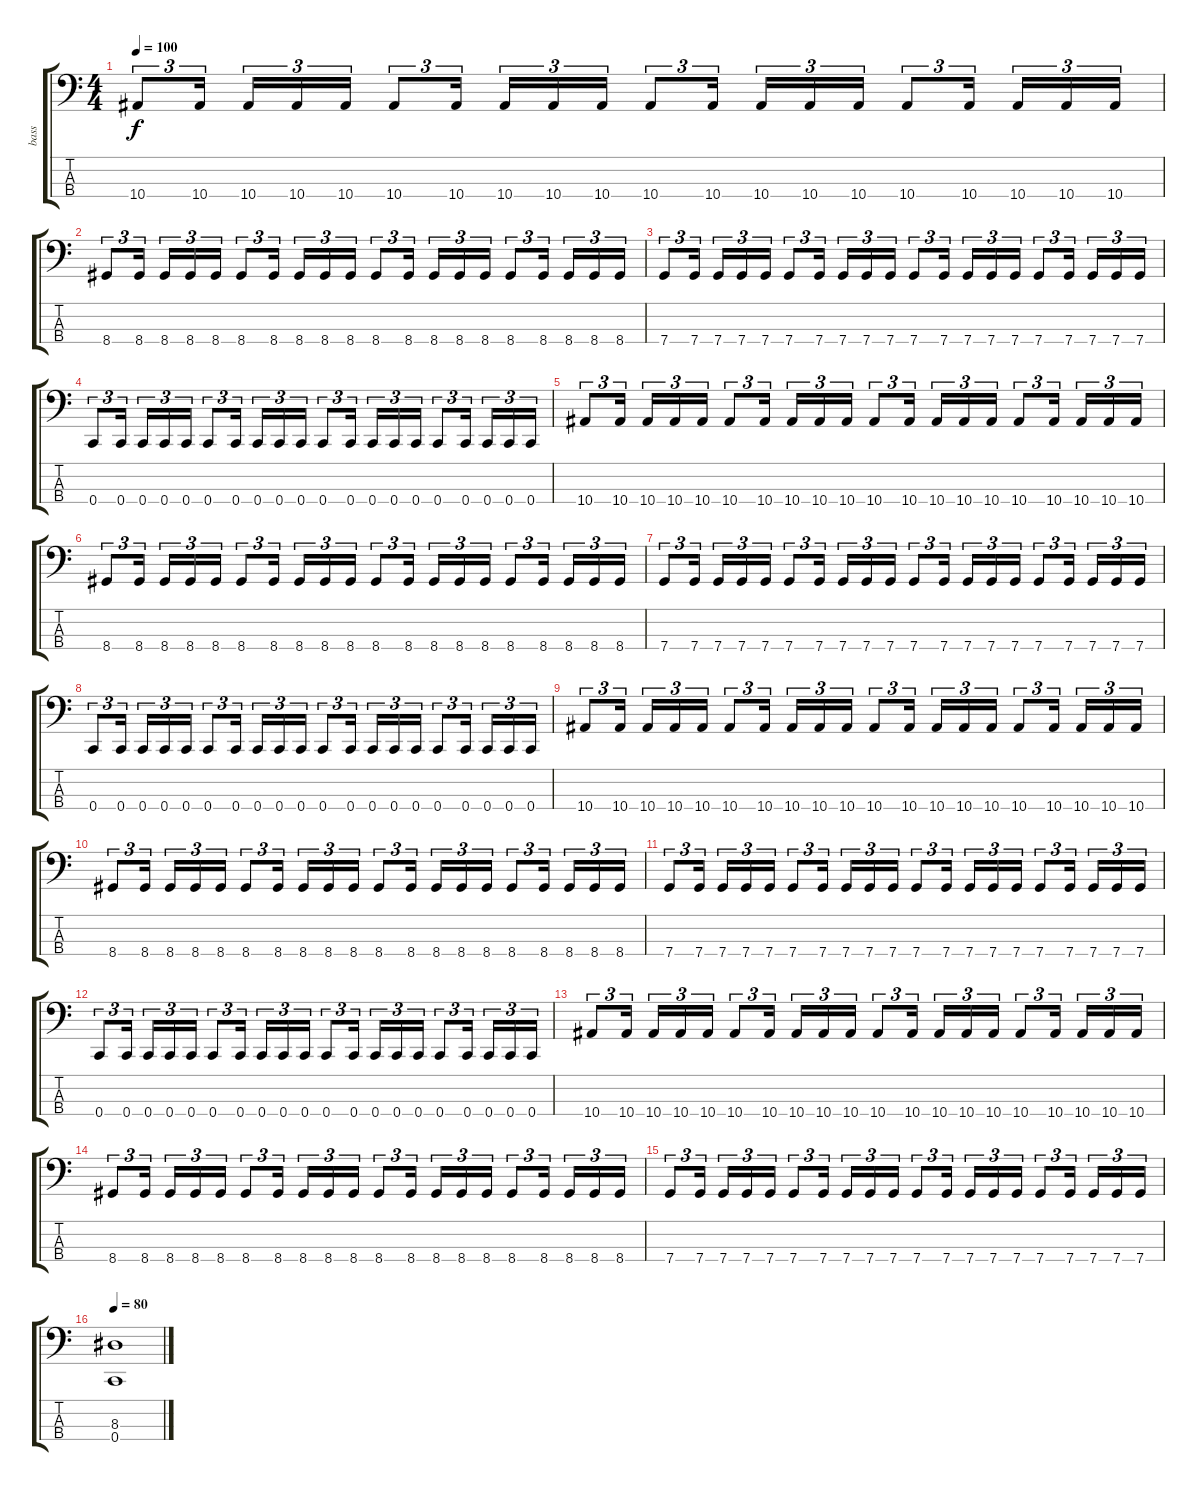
\track ("bass" "bass") {instrument electricbasspick}
\staff {score tabs}
\tuning (F2 C2 G1 C1) {hide}
\ts (4 4)
\tempo 100
\clef f4
\ks c
10.4.8{tu (3 2) dy f} 10.4.16{tu (3 2)} 10.4.16{tu (3 2)} 10.4.16{tu (3 2)} 10.4.16{tu (3 2)} 10.4.8{tu (3 2)} 10.4.16{tu (3 2)} 10.4.16{tu (3 2)} 10.4.16{tu (3 2)} 10.4.16{tu (3 2)} 10.4.8{tu (3 2)} 10.4.16{tu (3 2)} 10.4.16{tu (3 2)} 10.4.16{tu (3 2)} 10.4.16{tu (3 2)} 10.4.8{tu (3 2)} 10.4.16{tu (3 2)} 10.4.16{tu (3 2)} 10.4.16{tu (3 2)} 10.4.16{tu (3 2)} |
8.4.8{tu (3 2)} 8.4.16{tu (3 2)} 8.4.16{tu (3 2)} 8.4.16{tu (3 2)} 8.4.16{tu (3 2)} 8.4.8{tu (3 2)} 8.4.16{tu (3 2)} 8.4.16{tu (3 2)} 8.4.16{tu (3 2)} 8.4.16{tu (3 2)} 8.4.8{tu (3 2)} 8.4.16{tu (3 2)} 8.4.16{tu (3 2)} 8.4.16{tu (3 2)} 8.4.16{tu (3 2)} 8.4.8{tu (3 2)} 8.4.16{tu (3 2)} 8.4.16{tu (3 2)} 8.4.16{tu (3 2)} 8.4.16{tu (3 2)} |
7.4.8{tu (3 2)} 7.4.16{tu (3 2)} 7.4.16{tu (3 2)} 7.4.16{tu (3 2)} 7.4.16{tu (3 2)} 7.4.8{tu (3 2)} 7.4.16{tu (3 2)} 7.4.16{tu (3 2)} 7.4.16{tu (3 2)} 7.4.16{tu (3 2)} 7.4.8{tu (3 2)} 7.4.16{tu (3 2)} 7.4.16{tu (3 2)} 7.4.16{tu (3 2)} 7.4.16{tu (3 2)} 7.4.8{tu (3 2)} 7.4.16{tu (3 2)} 7.4.16{tu (3 2)} 7.4.16{tu (3 2)} 7.4.16{tu (3 2)} |
0.4.8{tu (3 2)} 0.4.16{tu (3 2)} 0.4.16{tu (3 2)} 0.4.16{tu (3 2)} 0.4.16{tu (3 2)} 0.4.8{tu (3 2)} 0.4.16{tu (3 2)} 0.4.16{tu (3 2)} 0.4.16{tu (3 2)} 0.4.16{tu (3 2)} 0.4.8{tu (3 2)} 0.4.16{tu (3 2)} 0.4.16{tu (3 2)} 0.4.16{tu (3 2)} 0.4.16{tu (3 2)} 0.4.8{tu (3 2)} 0.4.16{tu (3 2)} 0.4.16{tu (3 2)} 0.4.16{tu (3 2)} 0.4.16{tu (3 2)} |
10.4.8{tu (3 2)} 10.4.16{tu (3 2)} 10.4.16{tu (3 2)} 10.4.16{tu (3 2)} 10.4.16{tu (3 2)} 10.4.8{tu (3 2)} 10.4.16{tu (3 2)} 10.4.16{tu (3 2)} 10.4.16{tu (3 2)} 10.4.16{tu (3 2)} 10.4.8{tu (3 2)} 10.4.16{tu (3 2)} 10.4.16{tu (3 2)} 10.4.16{tu (3 2)} 10.4.16{tu (3 2)} 10.4.8{tu (3 2)} 10.4.16{tu (3 2)} 10.4.16{tu (3 2)} 10.4.16{tu (3 2)} 10.4.16{tu (3 2)} |
8.4.8{tu (3 2)} 8.4.16{tu (3 2)} 8.4.16{tu (3 2)} 8.4.16{tu (3 2)} 8.4.16{tu (3 2)} 8.4.8{tu (3 2)} 8.4.16{tu (3 2)} 8.4.16{tu (3 2)} 8.4.16{tu (3 2)} 8.4.16{tu (3 2)} 8.4.8{tu (3 2)} 8.4.16{tu (3 2)} 8.4.16{tu (3 2)} 8.4.16{tu (3 2)} 8.4.16{tu (3 2)} 8.4.8{tu (3 2)} 8.4.16{tu (3 2)} 8.4.16{tu (3 2)} 8.4.16{tu (3 2)} 8.4.16{tu (3 2)} |
7.4.8{tu (3 2)} 7.4.16{tu (3 2)} 7.4.16{tu (3 2)} 7.4.16{tu (3 2)} 7.4.16{tu (3 2)} 7.4.8{tu (3 2)} 7.4.16{tu (3 2)} 7.4.16{tu (3 2)} 7.4.16{tu (3 2)} 7.4.16{tu (3 2)} 7.4.8{tu (3 2)} 7.4.16{tu (3 2)} 7.4.16{tu (3 2)} 7.4.16{tu (3 2)} 7.4.16{tu (3 2)} 7.4.8{tu (3 2)} 7.4.16{tu (3 2)} 7.4.16{tu (3 2)} 7.4.16{tu (3 2)} 7.4.16{tu (3 2)} |
0.4.8{tu (3 2)} 0.4.16{tu (3 2)} 0.4.16{tu (3 2)} 0.4.16{tu (3 2)} 0.4.16{tu (3 2)} 0.4.8{tu (3 2)} 0.4.16{tu (3 2)} 0.4.16{tu (3 2)} 0.4.16{tu (3 2)} 0.4.16{tu (3 2)} 0.4.8{tu (3 2)} 0.4.16{tu (3 2)} 0.4.16{tu (3 2)} 0.4.16{tu (3 2)} 0.4.16{tu (3 2)} 0.4.8{tu (3 2)} 0.4.16{tu (3 2)} 0.4.16{tu (3 2)} 0.4.16{tu (3 2)} 0.4.16{tu (3 2)} |
10.4.8{tu (3 2)} 10.4.16{tu (3 2)} 10.4.16{tu (3 2)} 10.4.16{tu (3 2)} 10.4.16{tu (3 2)} 10.4.8{tu (3 2)} 10.4.16{tu (3 2)} 10.4.16{tu (3 2)} 10.4.16{tu (3 2)} 10.4.16{tu (3 2)} 10.4.8{tu (3 2)} 10.4.16{tu (3 2)} 10.4.16{tu (3 2)} 10.4.16{tu (3 2)} 10.4.16{tu (3 2)} 10.4.8{tu (3 2)} 10.4.16{tu (3 2)} 10.4.16{tu (3 2)} 10.4.16{tu (3 2)} 10.4.16{tu (3 2)} |
8.4.8{tu (3 2)} 8.4.16{tu (3 2)} 8.4.16{tu (3 2)} 8.4.16{tu (3 2)} 8.4.16{tu (3 2)} 8.4.8{tu (3 2)} 8.4.16{tu (3 2)} 8.4.16{tu (3 2)} 8.4.16{tu (3 2)} 8.4.16{tu (3 2)} 8.4.8{tu (3 2)} 8.4.16{tu (3 2)} 8.4.16{tu (3 2)} 8.4.16{tu (3 2)} 8.4.16{tu (3 2)} 8.4.8{tu (3 2)} 8.4.16{tu (3 2)} 8.4.16{tu (3 2)} 8.4.16{tu (3 2)} 8.4.16{tu (3 2)} |
7.4.8{tu (3 2)} 7.4.16{tu (3 2)} 7.4.16{tu (3 2)} 7.4.16{tu (3 2)} 7.4.16{tu (3 2)} 7.4.8{tu (3 2)} 7.4.16{tu (3 2)} 7.4.16{tu (3 2)} 7.4.16{tu (3 2)} 7.4.16{tu (3 2)} 7.4.8{tu (3 2)} 7.4.16{tu (3 2)} 7.4.16{tu (3 2)} 7.4.16{tu (3 2)} 7.4.16{tu (3 2)} 7.4.8{tu (3 2)} 7.4.16{tu (3 2)} 7.4.16{tu (3 2)} 7.4.16{tu (3 2)} 7.4.16{tu (3 2)} |
0.4.8{tu (3 2)} 0.4.16{tu (3 2)} 0.4.16{tu (3 2)} 0.4.16{tu (3 2)} 0.4.16{tu (3 2)} 0.4.8{tu (3 2)} 0.4.16{tu (3 2)} 0.4.16{tu (3 2)} 0.4.16{tu (3 2)} 0.4.16{tu (3 2)} 0.4.8{tu (3 2)} 0.4.16{tu (3 2)} 0.4.16{tu (3 2)} 0.4.16{tu (3 2)} 0.4.16{tu (3 2)} 0.4.8{tu (3 2)} 0.4.16{tu (3 2)} 0.4.16{tu (3 2)} 0.4.16{tu (3 2)} 0.4.16{tu (3 2)} |
10.4.8{tu (3 2)} 10.4.16{tu (3 2)} 10.4.16{tu (3 2)} 10.4.16{tu (3 2)} 10.4.16{tu (3 2)} 10.4.8{tu (3 2)} 10.4.16{tu (3 2)} 10.4.16{tu (3 2)} 10.4.16{tu (3 2)} 10.4.16{tu (3 2)} 10.4.8{tu (3 2)} 10.4.16{tu (3 2)} 10.4.16{tu (3 2)} 10.4.16{tu (3 2)} 10.4.16{tu (3 2)} 10.4.8{tu (3 2)} 10.4.16{tu (3 2)} 10.4.16{tu (3 2)} 10.4.16{tu (3 2)} 10.4.16{tu (3 2)} |
8.4.8{tu (3 2)} 8.4.16{tu (3 2)} 8.4.16{tu (3 2)} 8.4.16{tu (3 2)} 8.4.16{tu (3 2)} 8.4.8{tu (3 2)} 8.4.16{tu (3 2)} 8.4.16{tu (3 2)} 8.4.16{tu (3 2)} 8.4.16{tu (3 2)} 8.4.8{tu (3 2)} 8.4.16{tu (3 2)} 8.4.16{tu (3 2)} 8.4.16{tu (3 2)} 8.4.16{tu (3 2)} 8.4.8{tu (3 2)} 8.4.16{tu (3 2)} 8.4.16{tu (3 2)} 8.4.16{tu (3 2)} 8.4.16{tu (3 2)} |
7.4.8{tu (3 2)} 7.4.16{tu (3 2)} 7.4.16{tu (3 2)} 7.4.16{tu (3 2)} 7.4.16{tu (3 2)} 7.4.8{tu (3 2)} 7.4.16{tu (3 2)} 7.4.16{tu (3 2)} 7.4.16{tu (3 2)} 7.4.16{tu (3 2)} 7.4.8{tu (3 2)} 7.4.16{tu (3 2)} 7.4.16{tu (3 2)} 7.4.16{tu (3 2)} 7.4.16{tu (3 2)} 7.4.8{tu (3 2)} 7.4.16{tu (3 2)} 7.4.16{tu (3 2)} 7.4.16{tu (3 2)} 7.4.16{tu (3 2)} |
\tempo 80
(8.3 0.4).1
